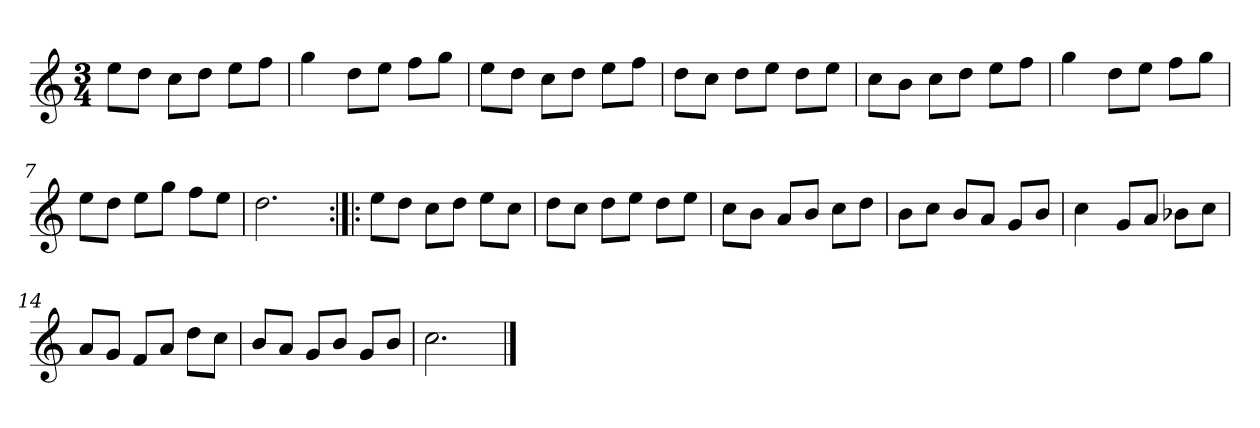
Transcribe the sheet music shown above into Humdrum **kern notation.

**kern
*part1
*staff1
*clefG2
*k[]
*C:
*M3/4
*MM120
=1
8ee\L
8dd\J
8cc\L
8dd\J
8ee\L
8ff\J
=2
4gg
8dd\L
8ee\J
8ff\L
8gg\J
=3
8ee\L
8dd\J
8cc\L
8dd\J
8ee\L
8ff\J
=4
8dd\L
8cc\J
8dd\L
8ee\J
8dd\L
8ee\J
=5
8cc\L
8b\J
8cc\L
8dd\J
8ee\L
8ff\J
=6
4gg
8dd\L
8ee\J
8ff\L
8gg\J
=7
8ee\L
8dd\J
8ee\L
8gg\J
8ff\L
8ee\J
=8
2.dd
=9:|!|:
8ee\L
8dd\J
8cc\L
8dd\J
8ee\L
8cc\J
=10
8dd\L
8cc\J
8dd\L
8ee\J
8dd\L
8ee\J
=11
8cc\L
8b\J
8a/L
8b/J
8cc\L
8dd\J
=12
8b\L
8cc\J
8b/L
8a/J
8g/L
8b/J
=13
4cc
8g/L
8a/J
8b-X\L
8cc\J
=14
8a/L
8g/J
8f/L
8a/J
8dd\L
8cc\J
=15
8b/L
8a/J
8g/L
8b/J
8g/L
8b/J
=16
2.cc
==
*-
